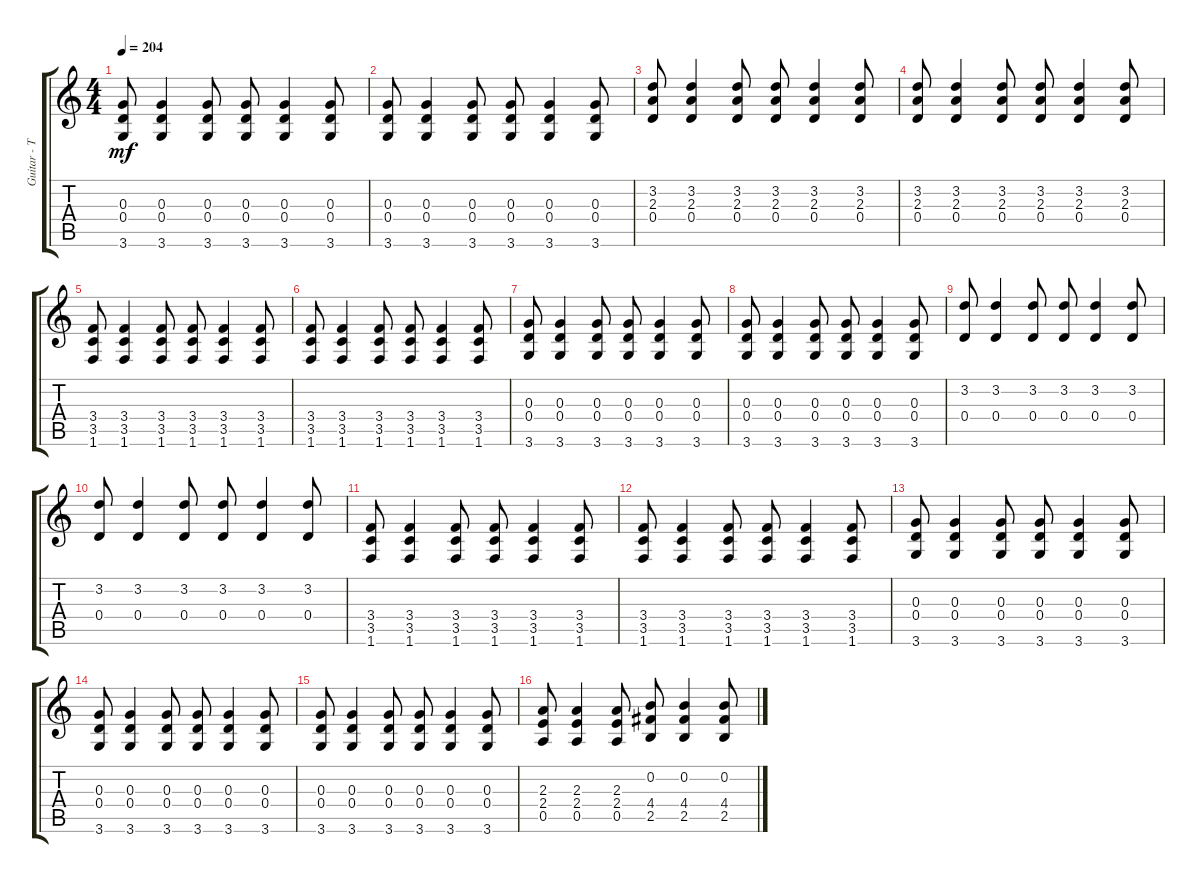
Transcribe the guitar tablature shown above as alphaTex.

\track ("Guitar - Tom" "Guitar - T") {instrument distortionguitar}
\staff {score tabs}
\tuning (E4 B3 G3 D3 A2 E2) {hide}
\ts (4 4)
\tempo 204
\clef g2
\ks c
(0.3 0.4 3.6).8{dy mf} (0.3 0.4 3.6).4 (0.3 0.4 3.6).8 (0.3 0.4 3.6).8 (0.3 0.4 3.6).4 (0.3 0.4 3.6).8 |
(0.3 0.4 3.6).8 (0.3 0.4 3.6).4 (0.3 0.4 3.6).8 (0.3 0.4 3.6).8 (0.3 0.4 3.6).4 (0.3 0.4 3.6).8 |
(3.2 2.3 0.4).8 (3.2 2.3 0.4).4 (3.2 2.3 0.4).8 (3.2 2.3 0.4).8 (3.2 2.3 0.4).4 (3.2 2.3 0.4).8 |
(3.2 2.3 0.4).8 (3.2 2.3 0.4).4 (3.2 2.3 0.4).8 (3.2 2.3 0.4).8 (3.2 2.3 0.4).4 (3.2 2.3 0.4).8 |
(3.4 3.5 1.6).8 (3.4 3.5 1.6).4 (3.4 3.5 1.6).8 (3.4 3.5 1.6).8 (3.4 3.5 1.6).4 (3.4 3.5 1.6).8 |
(3.4 3.5 1.6).8 (3.4 3.5 1.6).4 (3.4 3.5 1.6).8 (3.4 3.5 1.6).8 (3.4 3.5 1.6).4 (3.4 3.5 1.6).8 |
(0.3 0.4 3.6).8 (0.3 0.4 3.6).4 (0.3 0.4 3.6).8 (0.3 0.4 3.6).8 (0.3 0.4 3.6).4 (0.3 0.4 3.6).8 |
(0.3 0.4 3.6).8 (0.3 0.4 3.6).4 (0.3 0.4 3.6).8 (0.3 0.4 3.6).8 (0.3 0.4 3.6).4 (0.3 0.4 3.6).8 |
(3.2 0.4).8 (3.2 0.4).4 (3.2 0.4).8 (3.2 0.4).8 (3.2 0.4).4 (3.2 0.4).8 |
(3.2 0.4).8 (3.2 0.4).4 (3.2 0.4).8 (3.2 0.4).8 (3.2 0.4).4 (3.2 0.4).8 |
(3.4 3.5 1.6).8 (3.4 3.5 1.6).4 (3.4 3.5 1.6).8 (3.4 3.5 1.6).8 (3.4 3.5 1.6).4 (3.4 3.5 1.6).8 |
(3.4 3.5 1.6).8 (3.4 3.5 1.6).4 (3.4 3.5 1.6).8 (3.4 3.5 1.6).8 (3.4 3.5 1.6).4 (3.4 3.5 1.6).8 |
(0.3 0.4 3.6).8 (0.3 0.4 3.6).4 (0.3 0.4 3.6).8 (0.3 0.4 3.6).8 (0.3 0.4 3.6).4 (0.3 0.4 3.6).8 |
(0.3 0.4 3.6).8 (0.3 0.4 3.6).4 (0.3 0.4 3.6).8 (0.3 0.4 3.6).8 (0.3 0.4 3.6).4 (0.3 0.4 3.6).8 |
(0.3 0.4 3.6).8 (0.3 0.4 3.6).4 (0.3 0.4 3.6).8 (0.3 0.4 3.6).8 (0.3 0.4 3.6).4 (0.3 0.4 3.6).8 |
(2.3 2.4 0.5).8 (2.3 2.4 0.5).4 (2.3 2.4 0.5).8 (0.2 4.4 2.5).8 (0.2 4.4 2.5).4 (0.2 4.4 2.5).8
